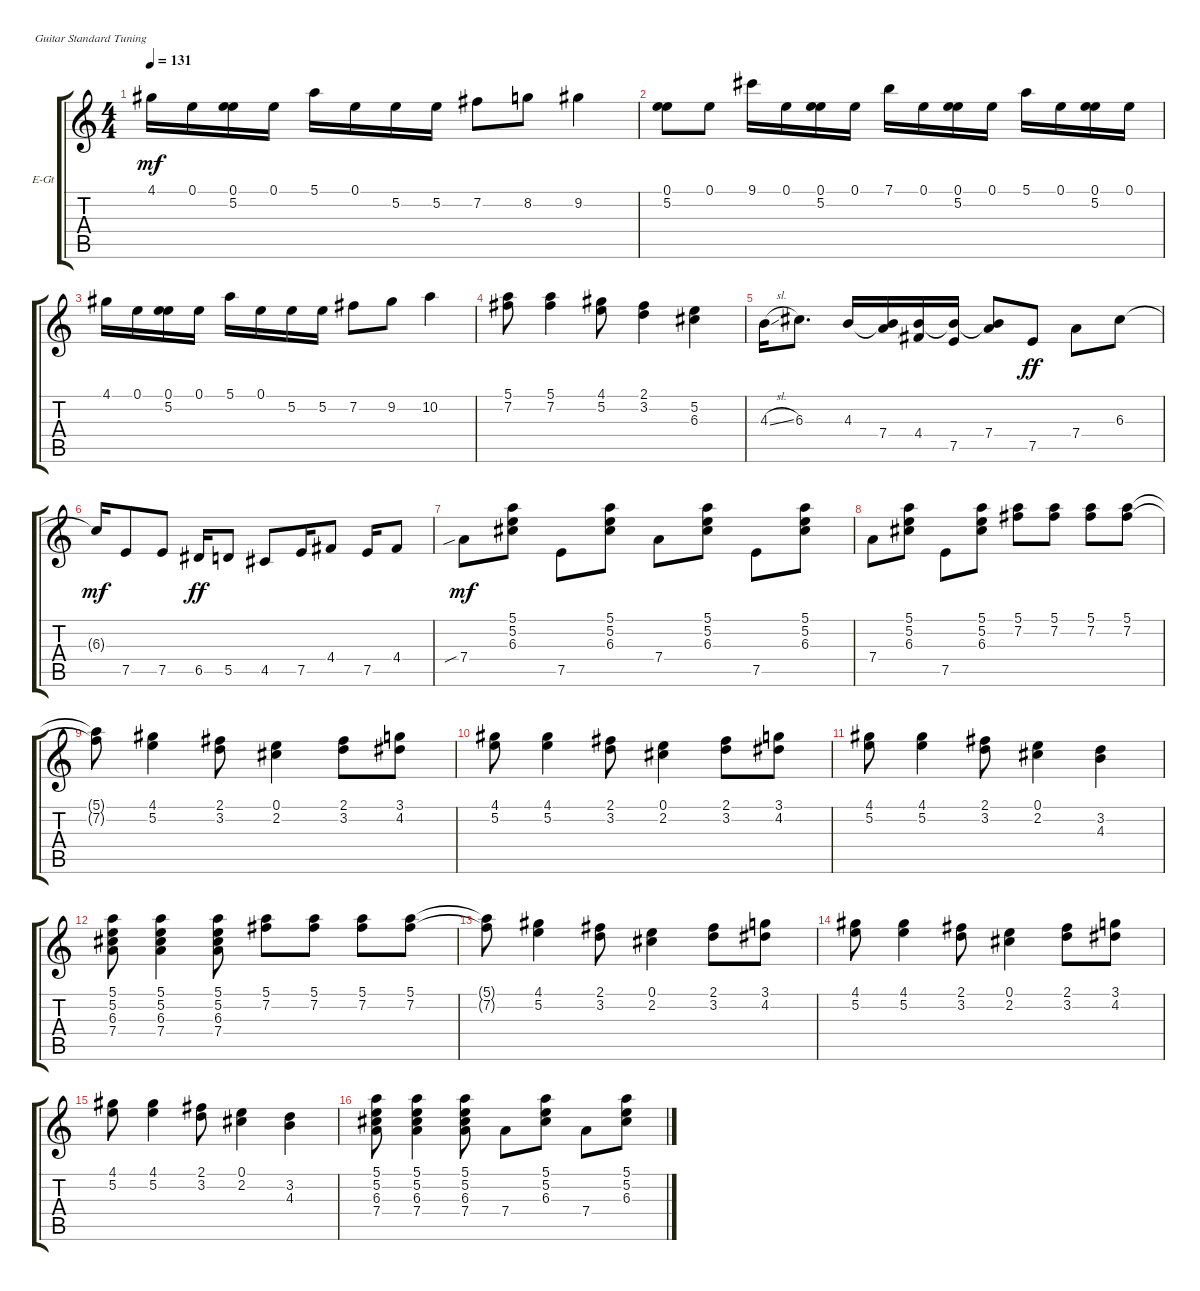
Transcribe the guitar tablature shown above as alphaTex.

\bracketExtendMode groupsimilarinstruments
\firstSystemTrackNameOrientation horizontal
\otherSystemsTrackNameOrientation horizontal
\track ("Electric Guitar" "E-Gt") {instrument electricguitarclean}
\staff {score tabs}
\tuning (E4 B3 G3 D3 A2 E2)
\ts (4 4)
\tempo 131
\clef g2
\scale
0.333333
\ks c
4.1.16{dy mf} 0.1.16 (5.2 0.1).16 0.1.16 5.1.16 0.1.16 5.2.16 5.2.16 7.2.8 8.2.8 9.2.4 |
\scale
0.333333 (5.2 0.1).8 0.1.8 9.1.16 0.1.16 (5.2 0.1).16 0.1.16 7.1.16 0.1.16 (5.2 0.1).16 0.1.16 5.1.16 0.1.16 (5.2 0.1).16 0.1.16 |
\scale
0.333333 4.1.16 0.1.16 (5.2 0.1).16 0.1.16 5.1.16 0.1.16 5.2.16 5.2.16 7.2.8 9.2.8 10.2.4 |
\scale
0.333333 (5.1 7.2).8 (5.1 7.2).4 (5.2 4.1).8 (3.2 2.1).4 (6.3 5.2).4 |
\scale
0.333333 4.3{sl}.16 6.3.8{d} 4.3.16 (7.4 4.3{t}).16 (4.4 4.3{t}).16 (7.5 4.3{t}).16 (7.4 4.3{t}).8 7.5.8{dy ff} 7.4.8 6.3.8 |
\scale
0.333333 6.3{t}.16{dy mf} 7.5.8 7.5.8 6.5.16{dy ff} 5.5.8 4.5.8 7.5.16 4.4.8 7.5.16 4.4.8 |
\scale
0.333333 7.4{sib}.8{dy mf} (5.1 5.2 6.3).8 7.5.8 (5.1 5.2 6.3).8 7.4.8 (5.1 5.2 6.3).8 7.5.8 (5.1 5.2 6.3).8 |
\scale
0.333333 7.4.8 (5.1 5.2 6.3).8 7.5.8 (5.1 5.2 6.3).8 (7.2 5.1).8 (7.2 5.1).8 (7.2 5.1).8 (7.2 5.1).8 |
\scale
0.333333 (7.2{t} 5.1{t}).8 (5.2 4.1).4 (3.2 2.1).8 (2.2 0.1).4 (3.2 2.1).8 (4.2 3.1).8 |
\scale
0.333333 (5.2 4.1).8 (5.2 4.1).4 (3.2 2.1).8 (2.2 0.1).4 (3.2 2.1).8 (4.2 3.1).8 |
\scale
0.333333 (5.2 4.1).8 (5.2 4.1).4 (3.2 2.1).8 (2.2 0.1).4 (3.2 4.3).4 |
\scale
0.333333 (5.1 5.2 6.3 7.4).8 (5.1 5.2 6.3 7.4).4 (5.1 5.2 6.3 7.4).8 (7.2 5.1).8 (7.2 5.1).8 (7.2 5.1).8 (7.2 5.1).8 |
\scale
0.333333 (7.2{t} 5.1{t}).8 (5.2 4.1).4 (3.2 2.1).8 (2.2 0.1).4 (3.2 2.1).8 (4.2 3.1).8 |
\scale
0.333333 (5.2 4.1).8 (5.2 4.1).4 (3.2 2.1).8 (2.2 0.1).4 (3.2 2.1).8 (4.2 3.1).8 |
\scale
0.333333 (5.2 4.1).8 (5.2 4.1).4 (3.2 2.1).8 (2.2 0.1).4 (3.2 4.3).4 |
\scale
0.333333 (5.1 5.2 6.3 7.4).8 (5.1 5.2 6.3 7.4).4 (5.1 5.2 6.3 7.4).8 7.4.8 (5.1 5.2 6.3).8 7.4.8 (5.1 5.2 6.3).8
